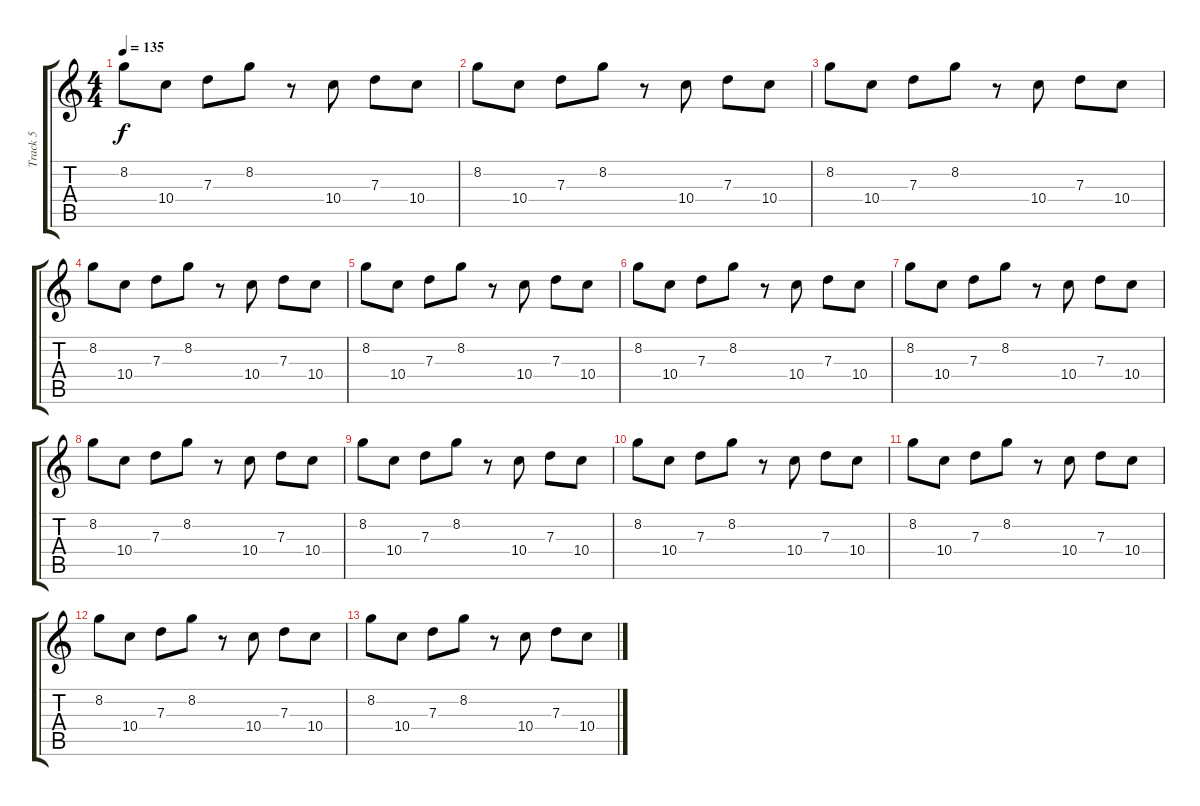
\track ("Track 5" "Track 5") {instrument distortionguitar}
\staff {score tabs}
\tuning (E4 B3 G3 D3 A2 E2) {hide}
\ts (4 4)
\tempo 135
\clef g2
\ks c
8.2.8{dy f} 10.4.8 7.3.8 8.2.8 r.8 10.4.8 7.3.8 10.4.8 |
8.2.8 10.4.8 7.3.8 8.2.8 r.8 10.4.8 7.3.8 10.4.8 |
8.2.8 10.4.8 7.3.8 8.2.8 r.8 10.4.8 7.3.8 10.4.8 |
8.2.8 10.4.8 7.3.8 8.2.8 r.8 10.4.8 7.3.8 10.4.8 |
8.2.8 10.4.8 7.3.8 8.2.8 r.8 10.4.8 7.3.8 10.4.8 |
8.2.8 10.4.8 7.3.8 8.2.8 r.8 10.4.8 7.3.8 10.4.8 |
8.2.8 10.4.8 7.3.8 8.2.8 r.8 10.4.8 7.3.8 10.4.8 |
8.2.8 10.4.8 7.3.8 8.2.8 r.8 10.4.8 7.3.8 10.4.8 |
8.2.8 10.4.8 7.3.8 8.2.8 r.8 10.4.8 7.3.8 10.4.8 |
8.2.8 10.4.8 7.3.8 8.2.8 r.8 10.4.8 7.3.8 10.4.8 |
8.2.8 10.4.8 7.3.8 8.2.8 r.8 10.4.8 7.3.8 10.4.8 |
8.2.8 10.4.8 7.3.8 8.2.8 r.8 10.4.8 7.3.8 10.4.8 |
8.2.8 10.4.8 7.3.8 8.2.8 r.8 10.4.8 7.3.8 10.4.8
